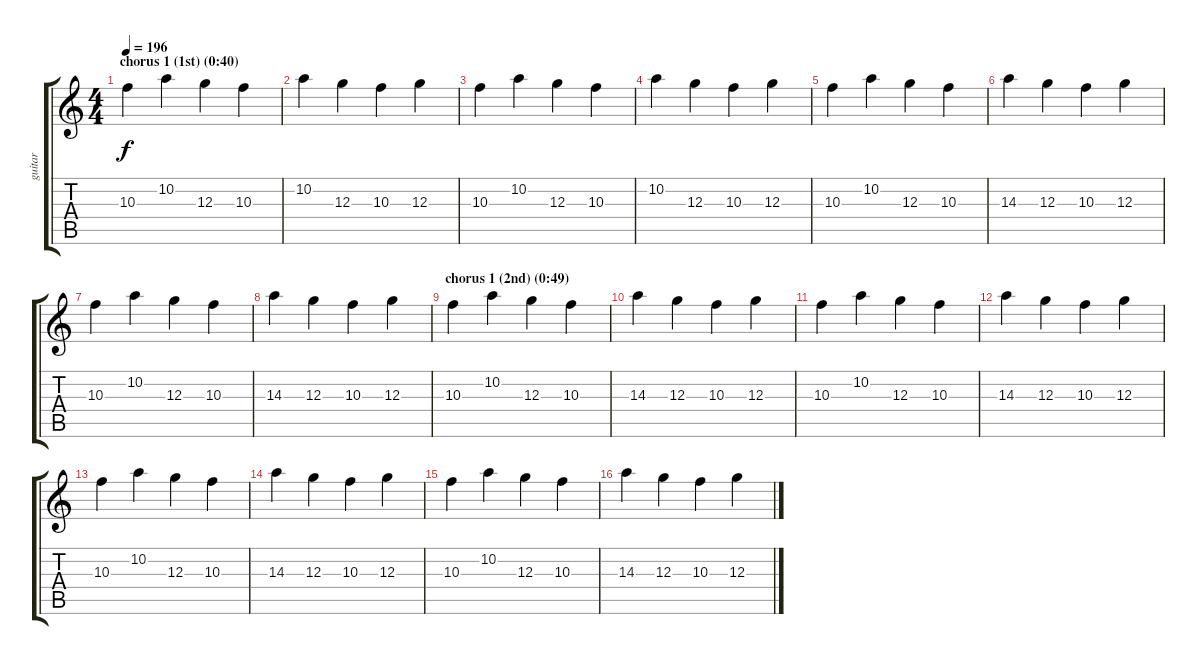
\track ("guitar" "guitar") {instrument electricguitarclean}
\staff {score tabs}
\tuning (E4 B3 G3 D3 A2 E2) {hide}
\ts (4 4)
\section ("" "chorus 1 (1st) (0:40)")
\tempo 196
\clef g2
\ks c
10.3.4{dy f} 10.2.4 12.3.4 10.3.4 |
10.2.4 12.3.4 10.3.4 12.3.4 |
10.3.4 10.2.4 12.3.4 10.3.4 |
10.2.4 12.3.4 10.3.4 12.3.4 |
10.3.4 10.2.4 12.3.4 10.3.4 |
14.3.4 12.3.4 10.3.4 12.3.4 |
10.3.4 10.2.4 12.3.4 10.3.4 |
14.3.4 12.3.4 10.3.4 12.3.4 |
\section ("" "chorus 1 (2nd) (0:49)")
10.3.4 10.2.4 12.3.4 10.3.4 |
14.3.4 12.3.4 10.3.4 12.3.4 |
10.3.4 10.2.4 12.3.4 10.3.4 |
14.3.4 12.3.4 10.3.4 12.3.4 |
10.3.4 10.2.4 12.3.4 10.3.4 |
14.3.4 12.3.4 10.3.4 12.3.4 |
10.3.4 10.2.4 12.3.4 10.3.4 |
14.3.4 12.3.4 10.3.4 12.3.4
